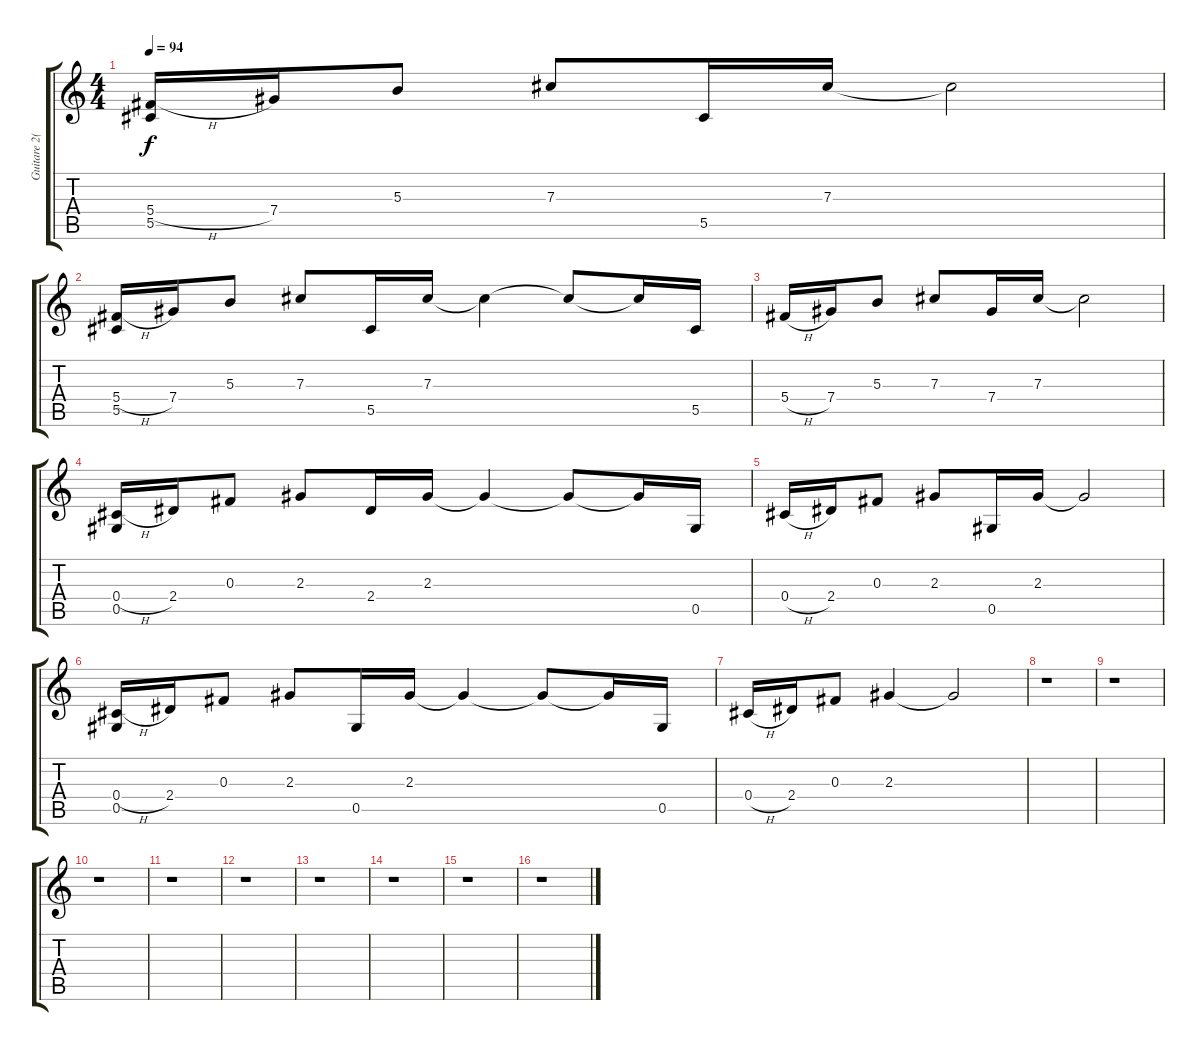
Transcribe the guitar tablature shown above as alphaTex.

\track ("Guitare 2(clair + chorus)" "Guitare 2(") {instrument electricguitarclean}
\staff {score tabs}
\tuning (Eb4 Bb3 Gb3 Db3 Ab2 Eb2) {hide}
\ts (4 4)
\tempo 94
\clef g2
\ks c
(5.4{h} 5.5).16{dy f} 7.4.16 5.3.8 7.3.8 5.5.16 7.3.16 7.3{t}.2 |
(5.4{h} 5.5).16 7.4.16 5.3.8 7.3.8 5.5.16 7.3.16 7.3{t}.4 7.3{t}.8 7.3{t}.16 5.5.16 |
5.4{h}.16 7.4.16 5.3.8 7.3.8 7.4.16 7.3.16 7.3{t}.2 |
(0.4{h} 0.5).16 2.4.16 0.3.8 2.3.8 2.4.16 2.3.16 2.3{t}.4 2.3{t}.8 2.3{t}.16 0.5.16 |
0.4{h}.16 2.4.16 0.3.8 2.3.8 0.5.16 2.3.16 2.3{t}.2 |
(0.4{h} 0.5).16 2.4.16 0.3.8 2.3.8 0.5.16 2.3.16 2.3{t}.4 2.3{t}.8 2.3{t}.16 0.5.16 |
0.4{h}.16 2.4.16 0.3.8 2.3.4 2.3{t}.2 |
r.1 |
r.1 |
r.1 |
r.1 |
r.1 |
r.1 |
r.1 |
r.1 |
r.1
